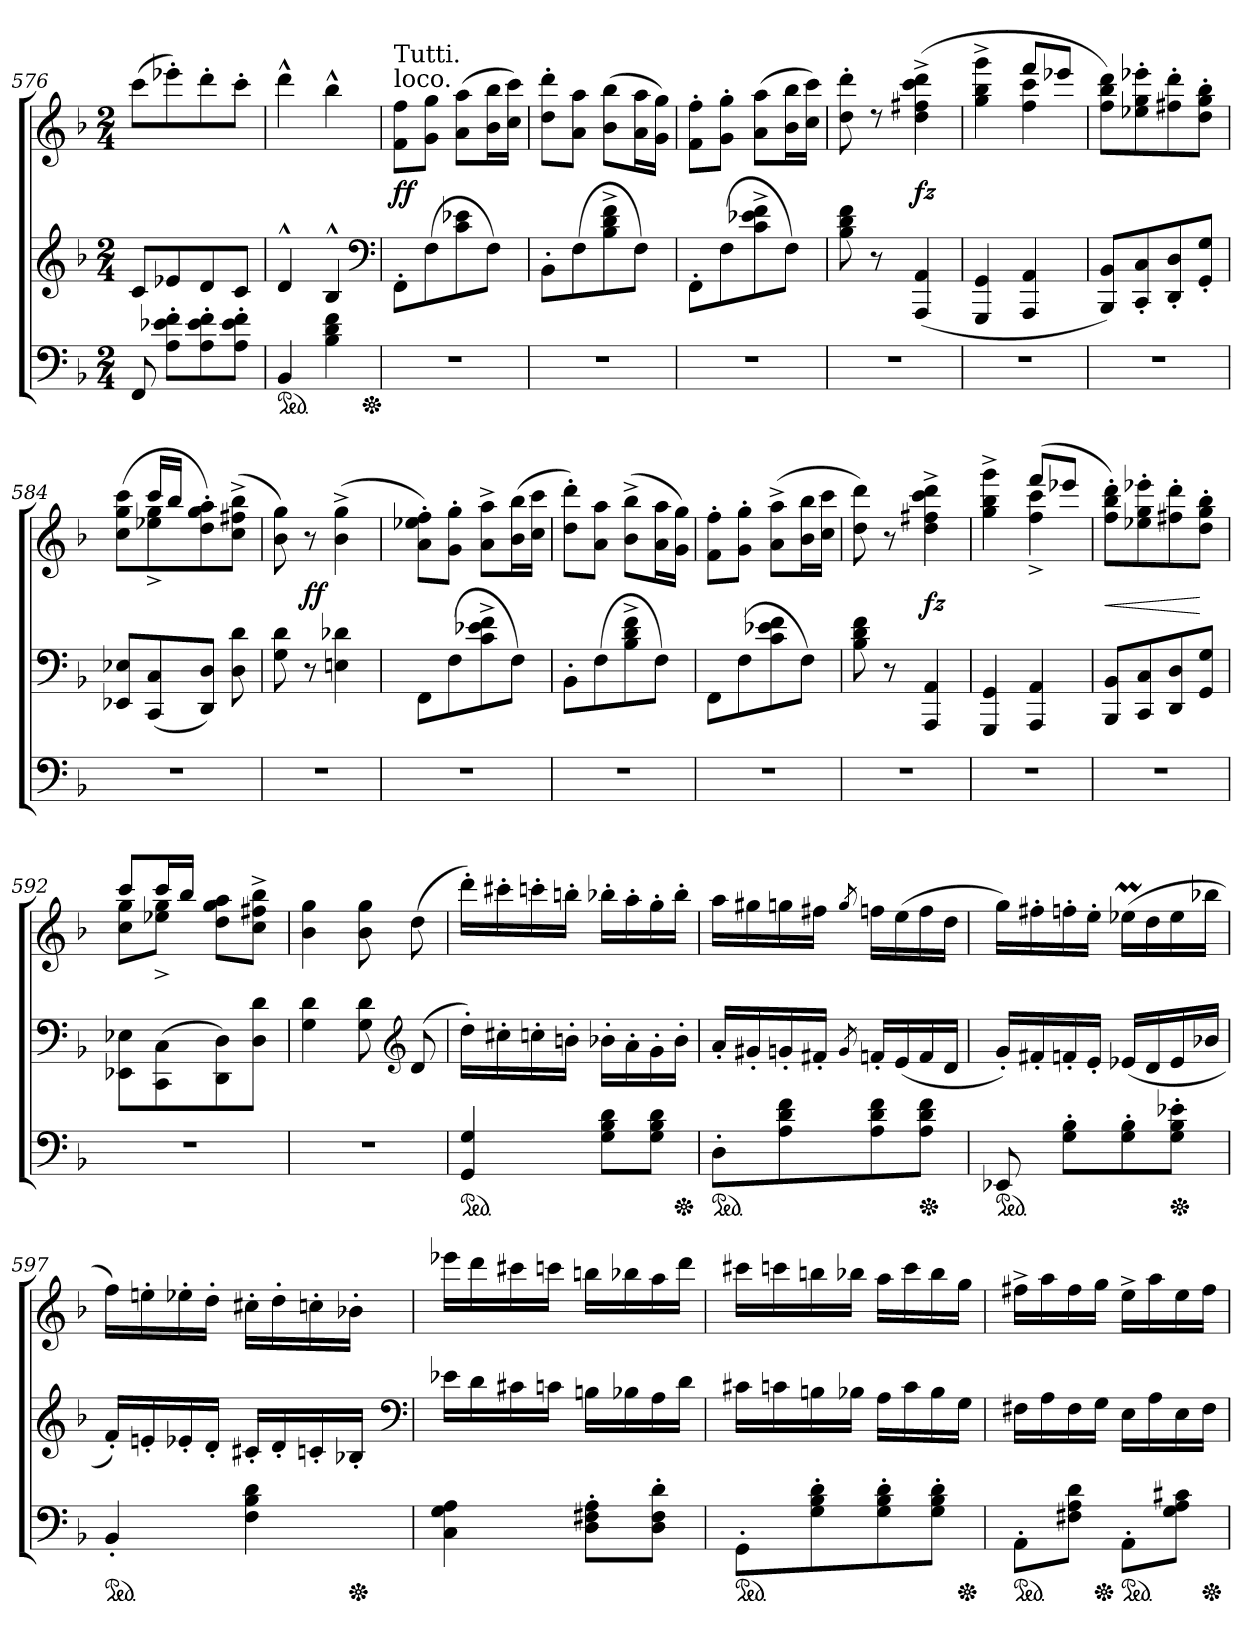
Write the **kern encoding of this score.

**kern	**kern	**kern	**dynam
*part2	*part1	*part1	*part1
*staff3	*staff2	*staff1	*staff1/2
*clefF4	*clefG2	*clefG2	*
*k[b-]	*k[b-]	*k[b-]	*
*F:	*F:	*F:	*
*M2/4	*M2/4	*M2/4	*
=576	=576	=576	=576
8FF!	8cL	(8cccL	.
8A!'>\ 8e-X!'>\ 8f!'>\L	8e-X	8eee-X'>)	.
8A!'>\ 8e-!'>\ 8f!'>\	8d	8ddd'>	.
8A!'>\ 8e-!'>\ 8f!'>\J	8cJ	8ccc'>J	.
=577	=577	=577	=577
*ped	*	*	*
4BB-!	4d^^>	4ddd^^>	.
4B-! 4d! 4f!	4B-^^>	4bb-^^>	.
*	*clefF4	*	*
*Xped	*	*	*
=578	=578	=578	=578
!	!	!LO:TX:a:t=loco.	!
!	!	!LO:TX:a:t=Tutti.	!
2r	8FF'>!\L	8f!\ 8ff!\L	ff
.	(8F!\	8g!\ 8gg!\J	.
.	8c!\ 8e-X!\	(8a!\ 8aa!\L	.
.	8F!\J)	16b-!\ 16bb-!\L	.
.	.	16cc!\ 16ccc!\JJ)	.
=579	=579	=579	=579
2r	8BB-'>!\L	8dd!'>\ 8ddd!'>\L	.
.	(8F!\	8a!\ 8aa!\J	.
.	8B-!^<\ 8d!^<\ 8f!^<\	(8b-!\ 8bb-!\L	.
.	8F!\J)	16a!\ 16aa!\L	.
.	.	16g!\ 16gg!\JJ)	.
=580	=580	=580	=580
2r	8FF'>!\L	8f!'>\ 8ff!'>\L	.
.	(8F!\	8g!'>\ 8gg!'>\J	.
.	8c!^<\ 8e-X!^<\ 8f!^<\	(8a!\ 8aa!\L	.
.	8F!\J)	16b-!\ 16bb-!\L	.
.	.	16cc!\ 16ccc!\JJ)	.
=581	=581	=581	=581
2r	8B-! 8d! 8f!	8dd!'> 8ddd!'>	.
.	8r	8rdd	.
.	(4AAA! 4AA!	(4dd!^< 4ff#X!^< 4ccc!^< 4ddd!^<	fz
=582	=582	=582	=582
*	*	*^	*
2r	4GGG! 4GG!	4rffffyy	4gg!^< 4bb-!^< 4ggg!^<	.
.	4AAA! 4AA!	8fff!L	4ff! 4ccc!	.
.	.	8eee-X!J	.	.
*	*	*v	*v	*
=583	=583	=583	=583
2r	8BBB-! 8BB-!L)	8ff!\ 8bb-!\ 8ddd!\L)	.
.	8CC!'< 8C!'<	8ee-X!'>\ 8gg!'>\ 8eee-X!'>\	.
.	8DD!'< 8D!'<	8ff#X!'>\ 8ddd!'>\	.
.	8GG!'< 8G!'<J	8dd!'>\ 8gg!'>\ 8bb-!'>\J	.
=584	=584	=584	=584
*	*	*^	*
2r	8EE-X! 8E-X!L	8rgggyy	(8cc!\ 8gg!\ 8ccc!\L	.
.	(8CC! 8C!	16ccc!LL	8ee-X!^<\ 8gg!^<\	.
.	.	16bb-!JJ	.	.
.	8DD! 8D!J)	4rgggyy	8dd!'>\ 8gg!'>\ 8aa!'>\)	.
.	8D! 8d!	.	(8cc!^<\ 8ff#X!^<\ 8bb-!^<\J	.
*	*	*v	*v	*
=585	=585	=585	=585
2r	8G! 8d!	8b-! 8gg!)	.
.	8r	8r	ff
.	4En! 4d-X!	(4b-!^< 4gg!^<	.
=586	=586	=586	=586
2r	8FF!\L	8a!'>\ 8ee-X!'>\ 8ff!'>\L)	.
.	(8F!\	8g!'>\ 8gg!'>\J	.
.	8c!^<\ 8e-X!^<\ 8f!^<\	8a!^>\ 8aa!^>\L	.
.	8F!\J)	(16b-!\ 16bb-!\L	.
.	.	16cc!\ 16ccc!\JJ	.
=587	=587	=587	=587
2r	8BB-'>!\L	8dd!'>\ 8ddd!'>\L)	.
.	(8F!\	8a!\ 8aa!\J	.
.	8B-!^<\ 8d!^<\ 8f!^<\	(8b-!^>\ 8bb-!^>\L	.
.	8F!\J)	16a!\ 16aa!\L	.
.	.	16g!\ 16gg!\JJ)	.
=588	=588	=588	=588
2r	8FF!\L	8f!'>\ 8ff!'>\L	.
.	(8F!\	8g!'>\ 8gg!'>\J	.
.	8c!\ 8e-X!\ 8f!\	(8a!^>\ 8aa!^>\L	.
.	8F!\J)	16b-!\ 16bb-!\L	.
.	.	16cc!\ 16ccc!\JJ	.
=589	=589	=589	=589
2r	8B-! 8d! 8f!	8dd! 8ddd!)	.
.	8r	8r	.
.	4AAA! 4AA!	4dd!^< 4ff#X!^< 4ccc!^< 4ddd!^<	fz
=590	=590	=590	=590
*	*	*^	*
2r	4GGG! 4GG!	4rddddyy	4gg!^< 4bb-!^< 4ggg!^<	.
.	4AAA! 4AA!	(8fff!L	4ff!^< 4ccc!^<	.
.	.	8eee-X!J	.	.
*	*	*v	*v	*
=591	=591	=591	=591
2r	8BBB-! 8BB-!L	8ff!'>\ 8bb-!'>\ 8ddd!'>\L)	<
.	8CC! 8C!	8ee-X!'>\ 8gg!'>\ 8eee-X!'>\	.
.	8DD! 8D!	8ff#X!'>\ 8ddd!'>\	.
.	8GG! 8G!J	8dd!'>\ 8gg!'>\ 8bb-!'>\J	[
=592	=592	=592	=592
*	*	*^	*
2r	8EE-X!\ 8E-X!\L	8ccc!L	8cc!\ 8gg!\L	.
.	(8CC!\ 8C!\	16ccc!L	8ee-X!^<\ 8gg!^<\J	.
.	.	16bb-!JJ	.	.
.	8DD!\ 8D!\)	4rbbbyy	8dd!\ 8gg!\ 8aa!\L	.
.	8D!\ 8d!\J	.	8cc!^<\ 8ff#X!^<\ 8bb-!^<\J	.
*	*	*v	*v	*
=593	=593	=593	=593
2r	4G! 4d!	4b-! 4gg!	.
.	8G! 8d!	8b-! 8gg!	.
*	*clefG2	*	*
.	(8d	(8dd	.
=594	=594	=594	=594
*ped	*	*	*
*^	*	*	*
4GG! 4G!	4..ryy	16dd'>LL)	16ddd'>LL)	.
.	.	16cc#X'>	16ccc#X'>	.
.	.	16ccn'>	16cccn'>	.
.	.	16bn'>JJ	16bbn'>JJ	.
8G!\ 8B-!\ 8d!\L	.	16b-X'>\LL	16bb-X'>LL	.
.	.	16a'>\	16aa'>	.
8G!\ 8B-!\ 8d!\J	.	16g'>\	16gg'>	.
*Xped	*	*	*	*
.	16ryy	16b-'>\JJ	16bb-'>JJ	.
*v	*v	*	*	*
=595	=595	=595	=595
*ped	*	*	*
8D'>!\L	16a'<LL	16aaLL	.
.	16g#X'<	16gg#X	.
8A!\ 8d!\ 8f!\	16gn'<	16ggn	.
.	16f#X'<JJ	16ff#XJJ	.
.	8qg/	8qgg/	.
8A!\ 8d!\ 8f!\	16fn'<LL	16ffnLL	.
.	(16e	(16ee	.
*Xped	*	*	*
8A!\ 8d!\ 8f!\J	16f	16ff	.
.	16dJJ	16ddJJ	.
=596	=596	=596	=596
*ped	*	*	*
8EE-X!	16g'<LL)	16ggLL)	.
.	16f#X'<	16ff#X'>	.
8G!'>\ 8B-!'>\L	16fn'<	16ffn'>	.
.	16e'<JJ	16ee'>JJ	.
8G!'>\ 8B-!'>\	(16e-XLL	(16ee-XMLL	.
.	16d	16dd	.
*Xped	*	*	*
8G!'>\ 8B-!'>\ 8e-X!'>\J	16e-	16ee-	.
.	16b-XJJ	16bb-XJJ	.
=597	=597	=597	=597
*ped	*	*	*
*^	*	*	*
4BB-'<!	4..ryy	16f'<LL)	16ffLL)	.
.	.	16en'<	16een'>	.
.	.	16e-X'<	16ee-X'>	.
.	.	16d'<JJ	16dd'>JJ	.
4F! 4B-! 4d!	.	16c#X'<LL	16cc#X'>LL	.
.	.	16d'<	16dd'>	.
.	.	16cn'<	16ccn'>	.
*Xped	*	*	*	*
.	16ryy	16B-X'<JJ	16b-X'>JJ	.
*	*	*clefF4	*	*
*v	*v	*	*	*
=598	=598	=598	=598
4C! 4G! 4A!	16e-XLL	16eee-XLL	.
.	16d	16ddd	.
.	16c#X	16ccc#X	.
.	16cnJJ	16cccnJJ	.
8D!'>\ 8F#X!'>\ 8A!'>\L	16BnLL	16bbnLL	.
.	16B-X	16bb-X	.
8D!'>\ 8F#!'>\ 8d!'>\J	16A	16aa	.
.	16dJJ	16dddJJ	.
=599	=599	=599	=599
*ped	*	*	*
*^	*	*	*
8GG'>!\L	4..ryy	16c#XLL	16ccc#XLL	.
.	.	16cn	16cccn	.
8G!'>\ 8B-!'>\ 8d!'>\	.	16Bn	16bbn	.
.	.	16B-XJJ	16bb-XJJ	.
8G!'>\ 8B-!'>\ 8d!'>\	.	16ALL	16aaLL	.
.	.	16c	16ccc	.
8G!'>\ 8B-!'>\ 8d!'>\J	.	16B-	16bb-	.
*Xped	*	*	*	*
.	16ryy	16GJJ	16ggJJ	.
=600	=600	=600	=600	=600
*ped	*	*	*	*
8AA'>!\L	8.ryy	16F#XLL	16ff#X^<LL	.
.	.	16A	16aa	.
8F#X!\ 8A!\ 8d!\J	.	16F#	16ff#	.
*Xped	*	*	*	*
.	4ryy	16GJJ	16ggJJ	.
*ped	*	*	*	*
8AA'>!\L	.	16ELL	16ee^<LL	.
.	.	16A	16aa	.
8G!\ 8A!\ 8c#X!\J	.	16E	16ee	.
*Xped	*	*	*	*
.	16ryy	16F#JJ	16ff#JJ	.
*v	*v	*	*	*
=	=	=	=
*-	*-	*-	*-
